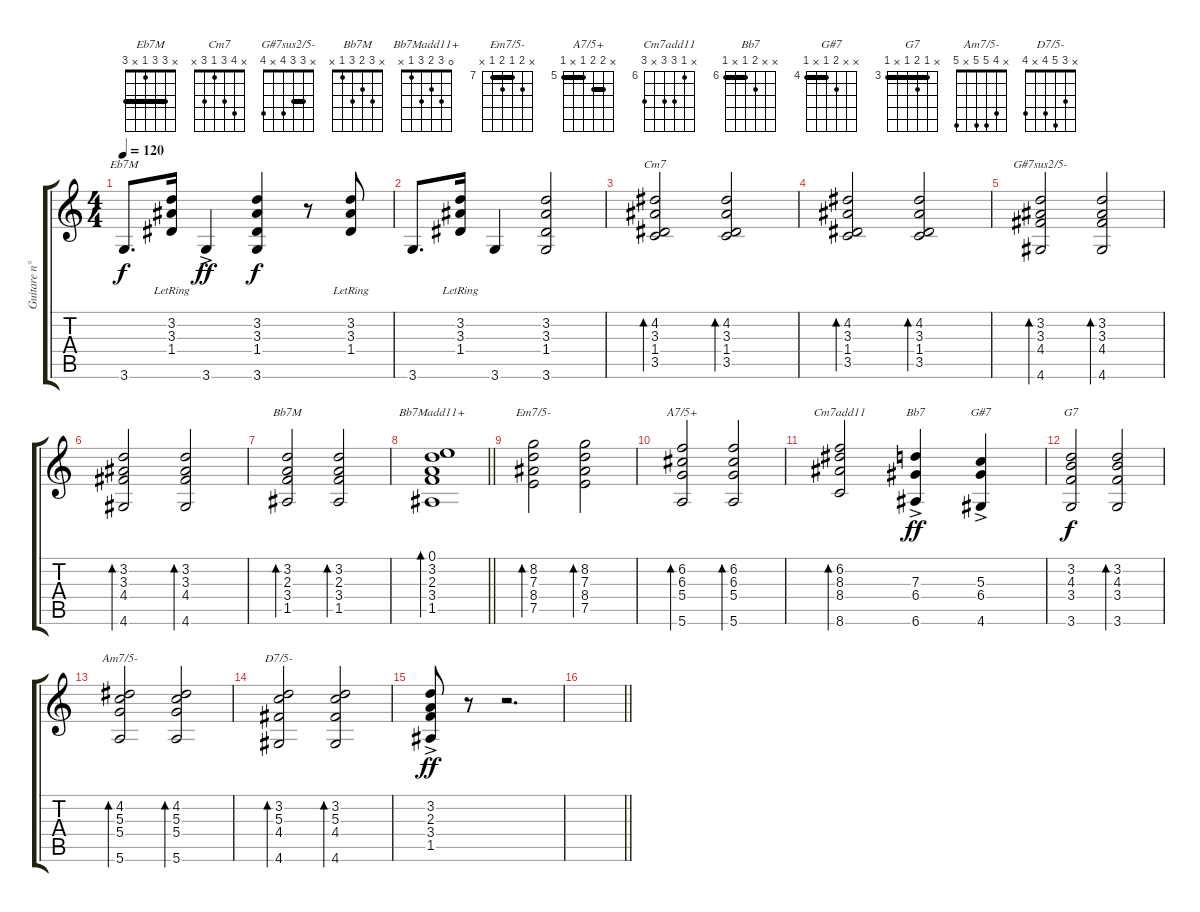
\track ("Guitare n°1" "Guitare n°") {instrument electricguitarjazz}
\staff {score tabs}
\tuning (E4 B3 G3 D3 A2 E2) {hide}
\chord ("Eb7M" x 3 3 1 x 3) {barre 3}
\chord ("Cm7" x 4 3 1 3 x)
\chord ("G#7sus2/5-" x 3 3 4 x 4) {barre 3}
\chord ("Bb7M" x 3 2 3 1 x)
\chord ("Bb7Madd11+" 0 3 2 3 1 x)
\chord ("Em7/5-" x 8 7 8 7 x) {firstfret 7 barre 7}
\chord ("A7/5+" x 6 6 5 x 5) {firstfret 5 barre (5 6)}
\chord ("Cm7add11" x 6 8 8 x 8) {firstfret 6}
\chord ("Bb7" x x 7 6 x 6) {firstfret 6 barre 6}
\chord ("G#7" x x 5 4 x 4) {firstfret 4 barre 4}
\chord ("G7" x 3 4 3 x 3) {firstfret 3 barre 3}
\chord ("Am7/5-" x 4 5 5 x 5)
\chord ("D7/5-" x 3 5 4 x 4)
\ts (4 4)
\tempo 120
\clef g2
\ks c
3.6.8{d ch "Eb7M" dy f} (3.2{lr} 3.3{lr} 1.4{lr}).16 3.6{ac}.4{dy ff} (3.2 3.3 1.4 3.6).4{dy f} r.8 (3.2{lr} 3.3{lr} 1.4{lr}).8 |
3.6.8{d} (3.2{lr} 3.3{lr} 1.4{lr}).16 3.6.4 (3.2 3.3 1.4 3.6).2 |
(4.2 3.3 1.4 3.5).2{bd 240 ch "Cm7"} (4.2 3.3 1.4 3.5).2{bd 240} |
(4.2 3.3 1.4 3.5).2{bd 240} (4.2 3.3 1.4 3.5).2{bd 240} |
(3.2 3.3 4.4 4.6).2{bd 240 ch "G#7sus2/5-"} (3.2 3.3 4.4 4.6).2{bd 240} |
(3.2 3.3 4.4 4.6).2{bd 240} (3.2 3.3 4.4 4.6).2{bd 240} |
(3.2 2.3 3.4 1.5).2{bd 240 ch "Bb7M"} (3.2 2.3 3.4 1.5).2{bd 240} |
\barLineRight lightlight
(0.1 3.2 2.3 3.4 1.5).1{bd 480 ch "Bb7Madd11+"} |
(8.2 7.3 8.4 7.5).2{bd 240 ch "Em7/5-"} (8.2 7.3 8.4 7.5).2{bd 240} |
(6.2 6.3 5.4 5.6).2{bd 240 ch "A7/5+"} (6.2 6.3 5.4 5.6).2{bd 240} |
(6.2 8.3 8.4 8.6).2{bd 240 ch "Cm7add11"} (7.3 6.4 6.6{ac}).4{ch "Bb7" dy ff} (5.3 6.4 4.6{ac}).4{ch "G#7"} |
(3.2 4.3 3.4 3.6).2{ch "G7" dy f} (3.2 4.3 3.4 3.6).2{bd 240} |
(4.2 5.3 5.4 5.6).2{bd 240 ch "Am7/5-"} (4.2 5.3 5.4 5.6).2{bd 240} |
(3.2 5.3 4.4 4.6).2{bd 240 ch "D7/5-"} (3.2 5.3 4.4 4.6).2{bd 240} |
(3.2 2.3 3.4 1.5{ac}).8{dy ff} r.8 r.2{d} |
\barLineRight lightlight
